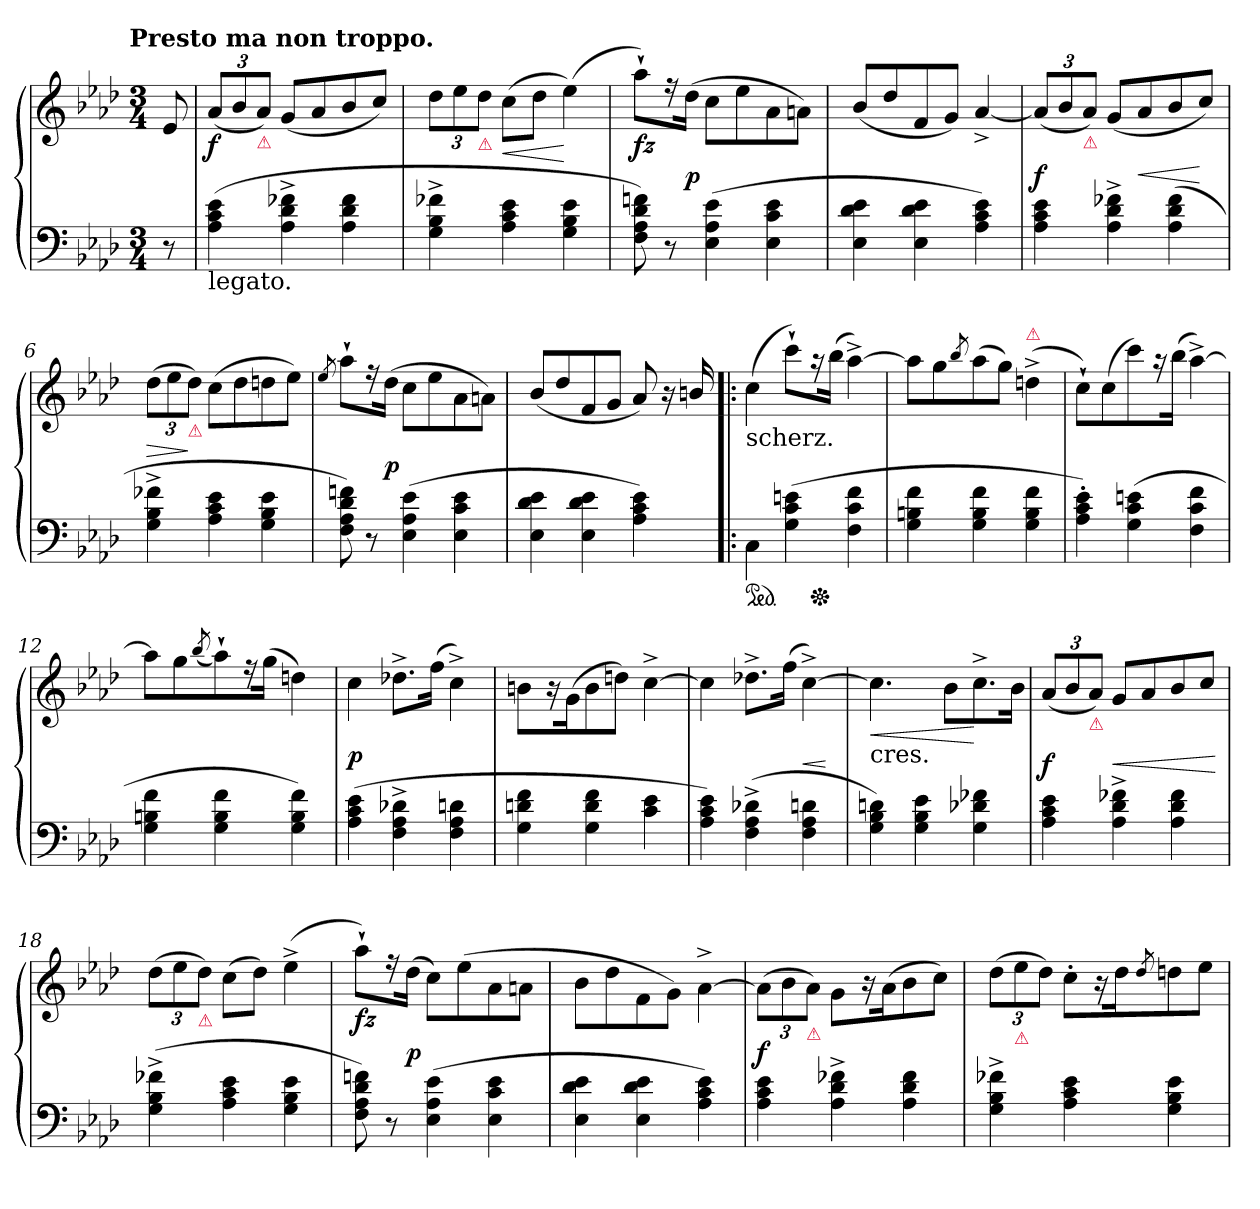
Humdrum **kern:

**kern	**kern	**dynam
*part1	*part1	*part1
*staff2	*staff1	*staff1/2
*clefF4	*clefG2	*
*k[b-e-a-d-]	*k[b-e-a-d-]	*
!!LO:TX:omd:t=Presto ma non troppo.
*M3/4	*M3/4	*
*MM228	*MM228	*
=	=	=
8r	8e-	.
=1	=1	=1
!LO:TX:b:t=legato.	!	!
(>4A- 4c 4e-	(<12a-L	f
.	12b-	.
!	!LO:TX:b:color=crimson:t=⚠	!
.	12a-J)	.
4A-^< 4d-^< 4f-X^<	(<8gL	.
.	8a-	.
4A- 4d- 4f-	8b-	.
.	8ccJ)	.
=2	=2	=2
4G^< 4B-^< 4f-X^<	12dd-L	.
.	12ee-	.
!	!LO:TX:b:color=crimson:t=⚠	!
.	12dd-J	.
4A- 4c 4e-	(>8ccL	<
.	8dd-J	.
4G 4B- 4e-	(>4ee-)	[
=3	=3	=3
8F 8A- 8d- 8fn)	8aa-`L)	fz
8r	16r	.
.	(>16dd-Jk	p
(>4E- 4A- 4e-	8ccL	.
.	8ee-	.
4E- 4c 4e-	8a-	.
.	8anJ)	.
=4	=4	=4
4E- 4d- 4e-	(<8b-L	.
.	8dd-	.
4E- 4d- 4e-	8f	.
.	8gJ)	.
4A- 4c 4e-)	[4a-^	.
=5	=5	=5
4A- 4c 4e-	(<12a-L]	f
.	12b-	.
!	!LO:TX:b:color=crimson:t=⚠	!
.	12a-J)	.
4A-^< 4d-^< 4f-X^<	(<8gL	.
.	8a-	<
(>4A- 4d- 4f-	8b-	.
.	8ccJ)	[
=6	=6	=6
4G^< 4B-^< 4f-X^<	(>12dd-L	>
.	12ee-	.
!	!LO:TX:b:color=crimson:t=⚠	!
.	12dd-J)	]
4A- 4c 4e-	(8ccL	.
.	8dd-	.
4G 4B- 4e-	8ddn	.
.	8ee-J)	.
=7	=7	=7
.	8qee-/	.
8F 8A- 8d- 8fn)	8aa-`L	.
8r	16r	.
.	(>16dd-Jk	p
(>4E- 4A- 4e-	8ccL	.
.	8ee-	.
4E- 4c 4e-	8a-	.
.	8anJ)	.
=8	=8	=8
4E- 4d- 4e-	(<8b-L	.
.	8dd-	.
4E- 4d- 4e-	8f	.
.	8gJ	.
4A- 4c 4e-)	8a-)	.
.	16r	.
.	16bn/	.
=9!|:	=9!|:	=9!|:
!	!LO:TX:b:t=scherz.	!
!LO:TX:a:color=crimson:t=⚠	!	!
*ped	*	*
4C\	(>4cc	.
(>4G 4c 4en	8ccc`L)	.
*Xped	*	*
.	16r	.
.	(>16bb-Jk	.
4F 4c 4f	[4aa-^<)	.
=10	=10	=10
4G 4Bn 4f	8aa-L]	.
.	8gg	.
.	8qbb-/	.
4G 4B 4f	(>8aa-	.
.	8ggJ)	.
!	!LO:TX:a:color=crimson:t=⚠	!
4G 4B 4f	(4ddn^	.
=11	=11	=11
4A-' 4c' 4e-')	8cc`L)	.
.	(>8cc	.
(>4G 4c 4en	8ccc)	.
.	16r	.
.	(>16bb-Jk	.
4F 4c 4f	[4aa-^<)	.
=12	=12	=12
4G 4Bn 4f	8aa-L]	.
.	8gg	.
.	(<8qbb-/	.
4G 4B 4f	8aa-`)	.
.	16r	.
.	(>16ggJk	.
4G 4B 4f)	4ddn)	.
=13	=13	=13
(>4A- 4c 4e-	4cc	p
4F^< 4A-^< 4d-X^<	8.dd-X^L	.
.	(>16ffJk	.
4F 4A- 4dn	4cc^)	.
=14	=14	=14
4G 4dn 4f	8bnL	.
.	16r	.
.	(>16gK	.
4G 4d 4f	8b	.
.	8ddnJ)	.
4c 4e-	[4cc^	.
=15	=15	=15
4A- 4c 4e-)	4cc]	.
(>4F^< 4A-^< 4d-X^<	8.dd-X^L	.
.	(>16ffJk	.
4F 4A- 4dn	[4cc^)	<
.	.	[
=16	=16	=16
!	!LO:TX:c:t=cres.	!
!	!	!LO:HP:b
4G 4B- 4dn)	4.cc]	<
4G 4B- 4e-	.	.
.	8b-L	.
4G 4d-X 4f-X	8.cc^	[
.	16b-Jk	.
=17	=17	=17
4A- 4c 4e-	(<12a-L	f
.	12b-	.
!	!LO:TX:b:color=crimson:t=⚠	!
.	12a-J)	.
4A-^< 4d-^< 4f-X^<	8gL	<
.	8a-	.
4A- 4d- 4f-	8b-	.
.	8ccJ	.
.	.	[
=18	=18	=18
(>4G^< 4B-^< 4f-X^<	(>12dd-L	.
.	12ee-	.
!	!LO:TX:b:color=crimson:t=⚠	!
.	12dd-J)	.
4A- 4c 4e-	(>8ccL	.
.	8dd-J)	.
4G 4B- 4e-	(>4ee-^<	.
=19	=19	=19
8F 8A- 8d- 8fn)	8aa-`L)	fz
8r	16r	.
.	(>16dd-Jk	p
(>4E- 4A- 4e-	8ccL)	.
.	(>8ee-	.
4E- 4c 4e-	8a-	.
.	8anJ	.
=20	=20	=20
4E- 4d- 4e-	8b-\L	.
.	8dd-	.
4E- 4d- 4e-	8f	.
.	8gJ)	.
4A- 4c 4e-)	[4a-^\	.
=21	=21	=21
4A- 4c 4e-	(>12a-\L]	f
.	12b-	.
!	!LO:TX:b:color=crimson:t=⚠	!
.	12a-J)	.
4A-^< 4d-^< 4f-X^<	8g\L	.
.	16r	.
.	(>16a-K	.
4A- 4d- 4f-	8b-	.
.	8ccJ)	.
=22	=22	=22
4G^< 4B-^< 4f-X^<	(>12dd-L	.
!	!LO:TX:b:color=crimson:t=⚠	!
.	12ee-	.
.	12dd-J)	.
4A- 4c 4e-	8cc'L	.
.	16r	.
.	16dd-K	.
.	8qdd-/	.
4G 4B- 4e-	8ddn	.
.	8ee-J	.
=	=	=
*-	*-	*-
